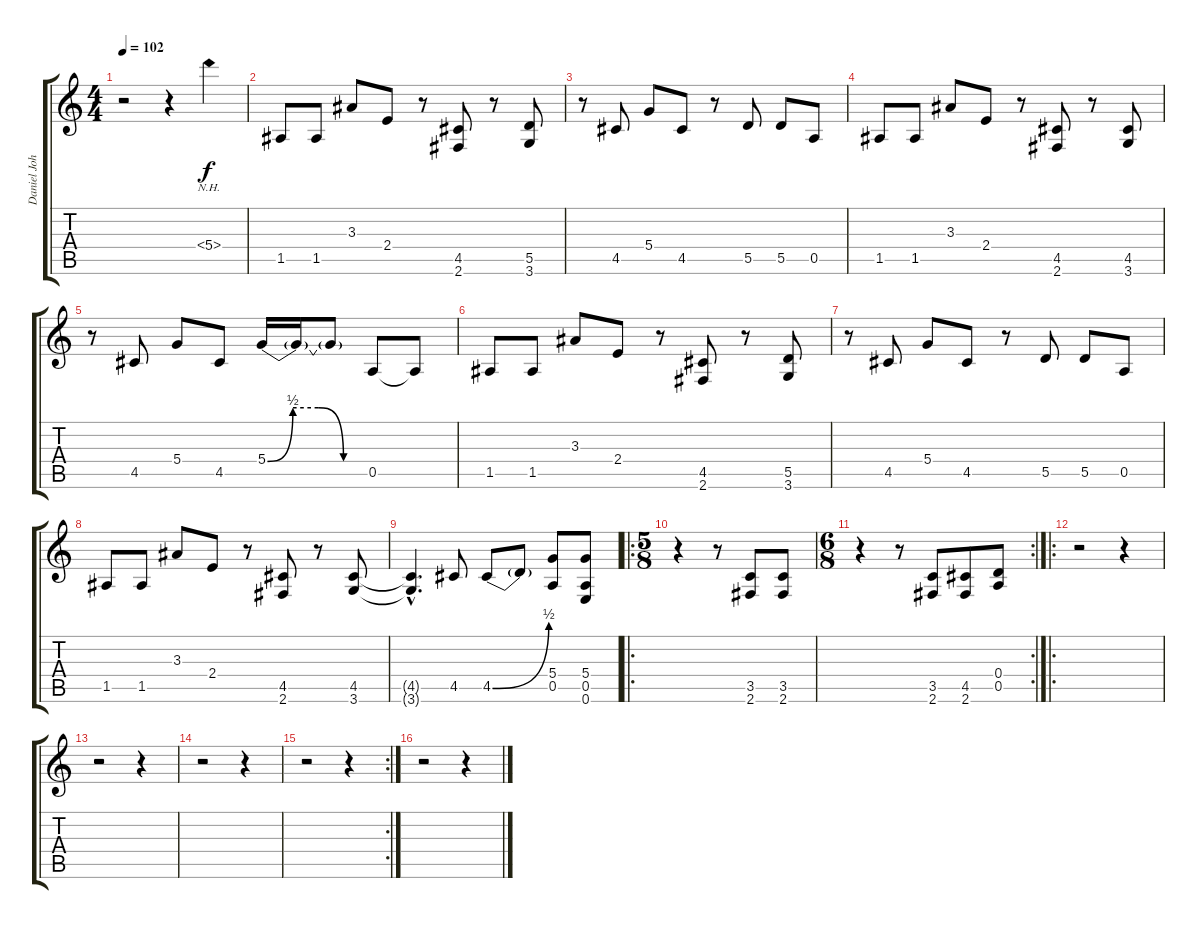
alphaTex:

\track ("Daniel Johns (gtr2)" "Daniel Joh") {instrument distortionguitar}
\staff {score tabs}
\tuning (E4 B3 G3 D3 A2 E2) {hide}
\ts (4 4)
\tempo 102
\clef g2
\ks c
r.2{dy f} r.4 5.4{nh}.4 |
1.5.8 1.5.8 3.3.8 2.4.8 r.8 (4.5 2.6).8 r.8 (5.5 3.6).8 |
r.8 4.5.8 5.4.8 4.5.8 r.8 5.5.8 5.5.8 0.5.8 |
1.5.8 1.5.8 3.3.8 2.4.8 r.8 (4.5 2.6).8 r.8 (4.5 3.6).8 |
r.8 4.5.8 5.4.8 4.5.8 5.4{be (custom 0 0 15 2 30 2 45 0 60 0)}.16 5.4{t}.16 5.4{t}.8 0.5.8 0.5{t}.8 |
1.5.8 1.5.8 3.3.8 2.4.8 r.8 (4.5 2.6).8 r.8 (5.5 3.6).8 |
r.8 4.5.8 5.4.8 4.5.8 r.8 5.5.8 5.5.8 0.5.8 |
1.5.8 1.5.8 3.3.8 2.4.8 r.8 (4.5 2.6).8 r.8 (4.5 3.6).8 |
(4.5{hac t} 3.6{hac t}).4{d} 4.5.8 4.5{be (bend 0 0 60 2)}.8 4.5{t}.8 (5.4 0.5).8 (5.4 0.5 0.6).8 |
\ro
\ts (5 8)
r.4 r.8 (3.5 2.6).8 (3.5 2.6).8 |
\rc 2
\ts (6 8)
r.4 r.8 (3.5 2.6).8 (4.5 2.6).8 (0.4 0.5).8 |
\ro
r.2 r.4 |
r.2 r.4 |
r.2 r.4 |
\rc 2
r.2 r.4 |
r.2 r.4
